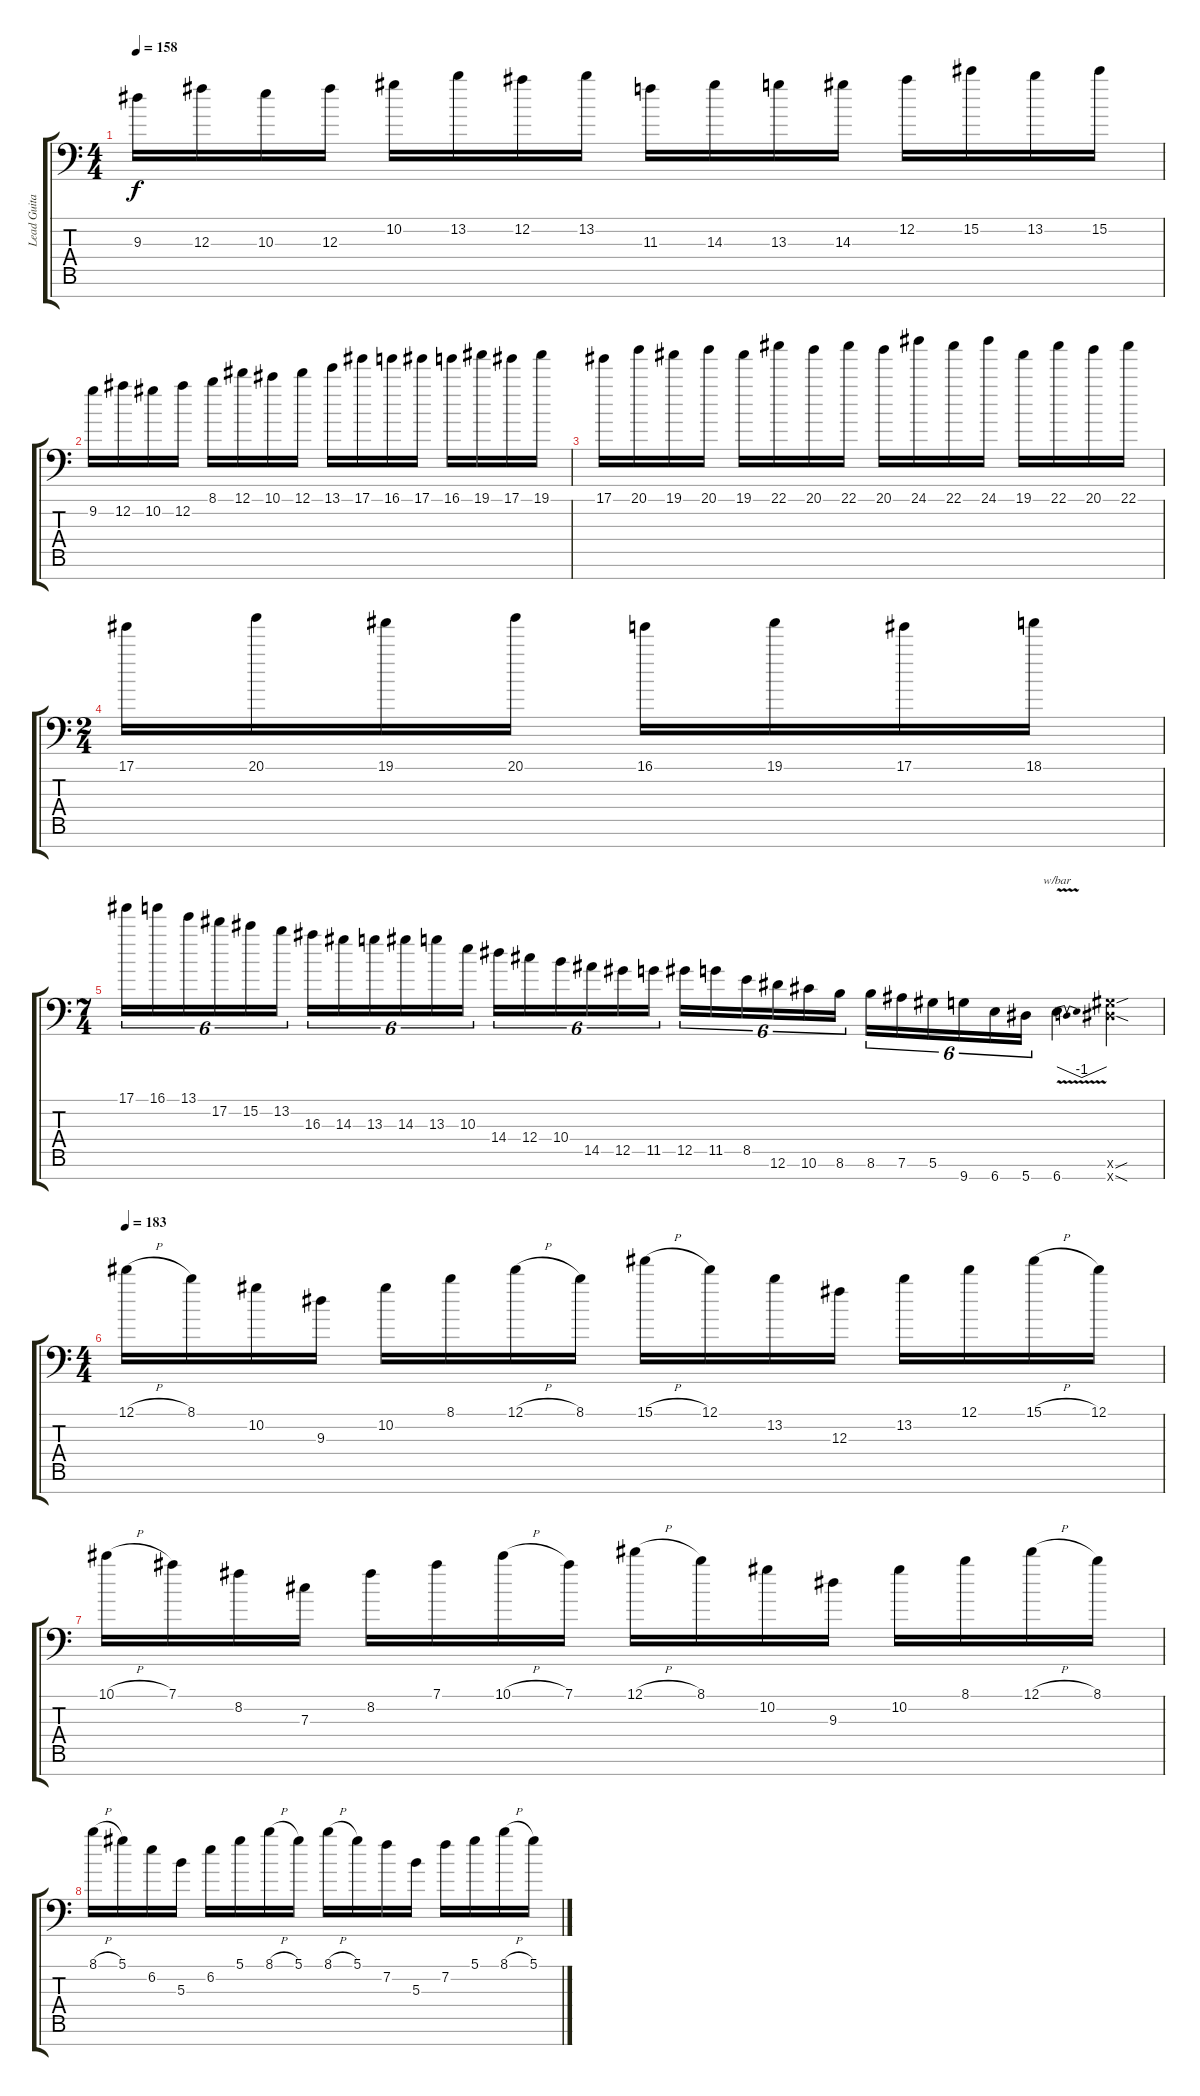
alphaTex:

\track ("Lead Guitar" "Lead Guita") {instrument distortionguitar}
\staff {score tabs}
\tuning (Eb4 Bb3 Gb3 Db3 Ab2 Eb2 Bb1) {hide}
\ts (4 4)
\tempo 158
\clef f4
\ks c
9.3.16{dy f} 12.3.16 10.3.16 12.3.16 10.2.16 13.2.16 12.2.16 13.2.16 11.3.16 14.3.16 13.3.16 14.3.16 12.2.16 15.2.16 13.2.16 15.2.16 |
9.2.16 12.2.16 10.2.16 12.2.16 8.1.16 12.1.16 10.1.16 12.1.16 13.1.16 17.1.16 16.1.16 17.1.16 16.1.16 19.1.16 17.1.16 19.1.16 |
17.1.16 20.1.16 19.1.16 20.1.16 19.1.16 22.1.16 20.1.16 22.1.16 20.1.16 24.1.16 22.1.16 24.1.16 19.1.16 22.1.16 20.1.16 22.1.16 |
\ts (2 4)
17.1.16 20.1.16 19.1.16 20.1.16 16.1.16 19.1.16 17.1.16 18.1.16 |
\ts (7 4)
17.1.16{tu (6 4)} 16.1.16{tu (6 4)} 13.1.16{tu (6 4)} 17.2.16{tu (6 4)} 15.2.16{tu (6 4)} 13.2.16{tu (6 4)} 16.3.16{tu (6 4)} 14.3.16{tu (6 4)} 13.3.16{tu (6 4)} 14.3.16{tu (6 4)} 13.3.16{tu (6 4)} 10.3.16{tu (6 4)} 14.4.16{tu (6 4)} 12.4.16{tu (6 4)} 10.4.16{tu (6 4)} 14.5.16{tu (6 4)} 12.5.16{tu (6 4)} 11.5.16{tu (6 4)} 12.5.16{tu (6 4)} 11.5.16{tu (6 4)} 8.5.16{tu (6 4)} 12.6.16{tu (6 4)} 10.6.16{tu (6 4)} 8.6.16{tu (6 4)} 8.6.16{tu (6 4)} 7.6.16{tu (6 4)} 5.6.16{tu (6 4)} 9.7.16{tu (6 4)} 6.7.16{tu (6 4)} 5.7.16{tu (6 4)} 6.7{v}.4{tbe (dip default 0 0 30 -4 60 0)} (5.6{sou x} 5.7{sod x}).4 |
\ts (4 4)
\tempo 183
12.1{h}.16 8.1.16 10.2.16 9.3.16 10.2.16 8.1.16 12.1{h}.16 8.1.16 15.1{h}.16 12.1.16 13.2.16 12.3.16 13.2.16 12.1.16 15.1{h}.16 12.1.16 |
10.1{h}.16 7.1.16 8.2.16 7.3.16 8.2.16 7.1.16 10.1{h}.16 7.1.16 12.1{h}.16 8.1.16 10.2.16 9.3.16 10.2.16 8.1.16 12.1{h}.16 8.1.16 |
8.1{h}.16 5.1.16 6.2.16 5.3.16 6.2.16 5.1.16 8.1{h}.16 5.1.16 8.1{h}.16 5.1.16 7.2.16 5.3.16 7.2.16 5.1.16 8.1{h}.16 5.1.16
